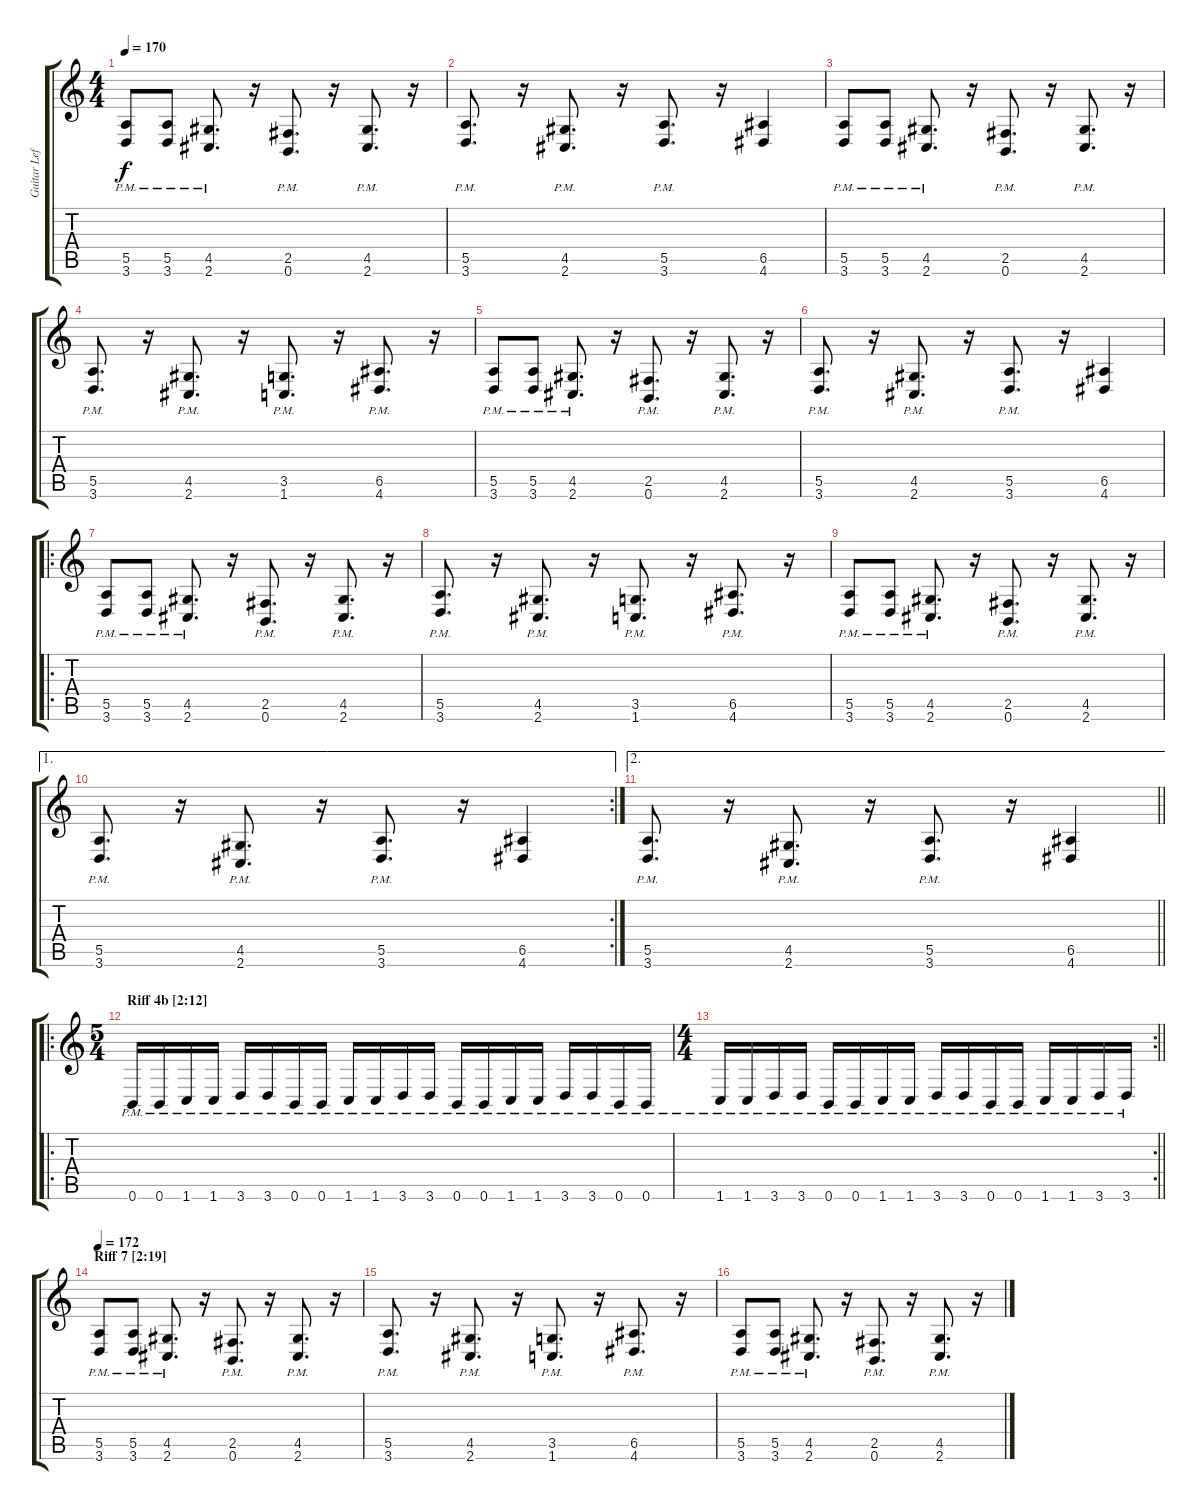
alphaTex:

\track ("Guitar LefT " "Guitar Lef") {instrument overdrivenguitar}
\staff {score tabs}
\tuning (B3 Gb3 D3 A2 E2 B1) {hide}
\ts (4 4)
\tempo 170
\clef g2
\ks c
(5.5{pm} 3.6{pm}).8{dy f} (5.5{pm} 3.6{pm}).8 (4.5{pm} 2.6{pm}).8{d} r.16 (2.5{pm} 0.6{pm}).8{d} r.16 (4.5{pm} 2.6{pm}).8{d} r.16 |
(5.5{pm} 3.6{pm}).8{d} r.16 (4.5{pm} 2.6{pm}).8{d} r.16 (5.5{pm} 3.6{pm}).8{d} r.16 (6.5 4.6).4 |
(5.5{pm} 3.6{pm}).8 (5.5{pm} 3.6{pm}).8 (4.5{pm} 2.6{pm}).8{d} r.16 (2.5{pm} 0.6{pm}).8{d} r.16 (4.5{pm} 2.6{pm}).8{d} r.16 |
(5.5{pm} 3.6{pm}).8{d} r.16 (4.5{pm} 2.6{pm}).8{d} r.16 (3.5{pm} 1.6{pm}).8{d} r.16 (6.5{pm} 4.6{pm}).8{d} r.16 |
(5.5{pm} 3.6{pm}).8 (5.5{pm} 3.6{pm}).8 (4.5{pm} 2.6{pm}).8{d} r.16 (2.5{pm} 0.6{pm}).8{d} r.16 (4.5{pm} 2.6{pm}).8{d} r.16 |
(5.5{pm} 3.6{pm}).8{d} r.16 (4.5{pm} 2.6{pm}).8{d} r.16 (5.5{pm} 3.6{pm}).8{d} r.16 (6.5 4.6).4 |
\ro
(5.5{pm} 3.6{pm}).8 (5.5{pm} 3.6{pm}).8 (4.5{pm} 2.6{pm}).8{d} r.16 (2.5{pm} 0.6{pm}).8{d} r.16 (4.5{pm} 2.6{pm}).8{d} r.16 |
(5.5{pm} 3.6{pm}).8{d} r.16 (4.5{pm} 2.6{pm}).8{d} r.16 (3.5{pm} 1.6{pm}).8{d} r.16 (6.5{pm} 4.6{pm}).8{d} r.16 |
(5.5{pm} 3.6{pm}).8 (5.5{pm} 3.6{pm}).8 (4.5{pm} 2.6{pm}).8{d} r.16 (2.5{pm} 0.6{pm}).8{d} r.16 (4.5{pm} 2.6{pm}).8{d} r.16 |
\ae 1
\rc 2
(5.5{pm} 3.6{pm}).8{d} r.16 (4.5{pm} 2.6{pm}).8{d} r.16 (5.5{pm} 3.6{pm}).8{d} r.16 (6.5 4.6).4 |
\ae 2
\barLineRight lightlight
(5.5{pm} 3.6{pm}).8{d} r.16 (4.5{pm} 2.6{pm}).8{d} r.16 (5.5{pm} 3.6{pm}).8{d} r.16 (6.5 4.6).4 |
\ro
\ts (5 4)
\section ("" "Riff 4b [2:12]")
0.6{pm}.16 0.6{pm}.16 1.6{pm}.16 1.6{pm}.16 3.6{pm}.16 3.6{pm}.16 0.6{pm}.16 0.6{pm}.16 1.6{pm}.16 1.6{pm}.16 3.6{pm}.16 3.6{pm}.16 0.6{pm}.16 0.6{pm}.16 1.6{pm}.16 1.6{pm}.16 3.6{pm}.16 3.6{pm}.16 0.6{pm}.16 0.6{pm}.16 |
\rc 2
\ts (4 4)
\barLineRight lightlight
1.6{pm}.16 1.6{pm}.16 3.6{pm}.16 3.6{pm}.16 0.6{pm}.16 0.6{pm}.16 1.6{pm}.16 1.6{pm}.16 3.6{pm}.16 3.6{pm}.16 0.6{pm}.16 0.6{pm}.16 1.6{pm}.16 1.6{pm}.16 3.6{pm}.16 3.6{pm}.16 |
\section ("" "Riff 7 [2:19]")
\tempo 172
(5.5{pm} 3.6{pm}).8 (5.5{pm} 3.6{pm}).8 (4.5{pm} 2.6{pm}).8{d} r.16 (2.5{pm} 0.6{pm}).8{d} r.16 (4.5{pm} 2.6{pm}).8{d} r.16 |
(5.5{pm} 3.6{pm}).8{d} r.16 (4.5{pm} 2.6{pm}).8{d} r.16 (3.5{pm} 1.6{pm}).8{d} r.16 (6.5{pm} 4.6{pm}).8{d} r.16 |
(5.5{pm} 3.6{pm}).8 (5.5{pm} 3.6{pm}).8 (4.5{pm} 2.6{pm}).8{d} r.16 (2.5{pm} 0.6{pm}).8{d} r.16 (4.5{pm} 2.6{pm}).8{d} r.16
